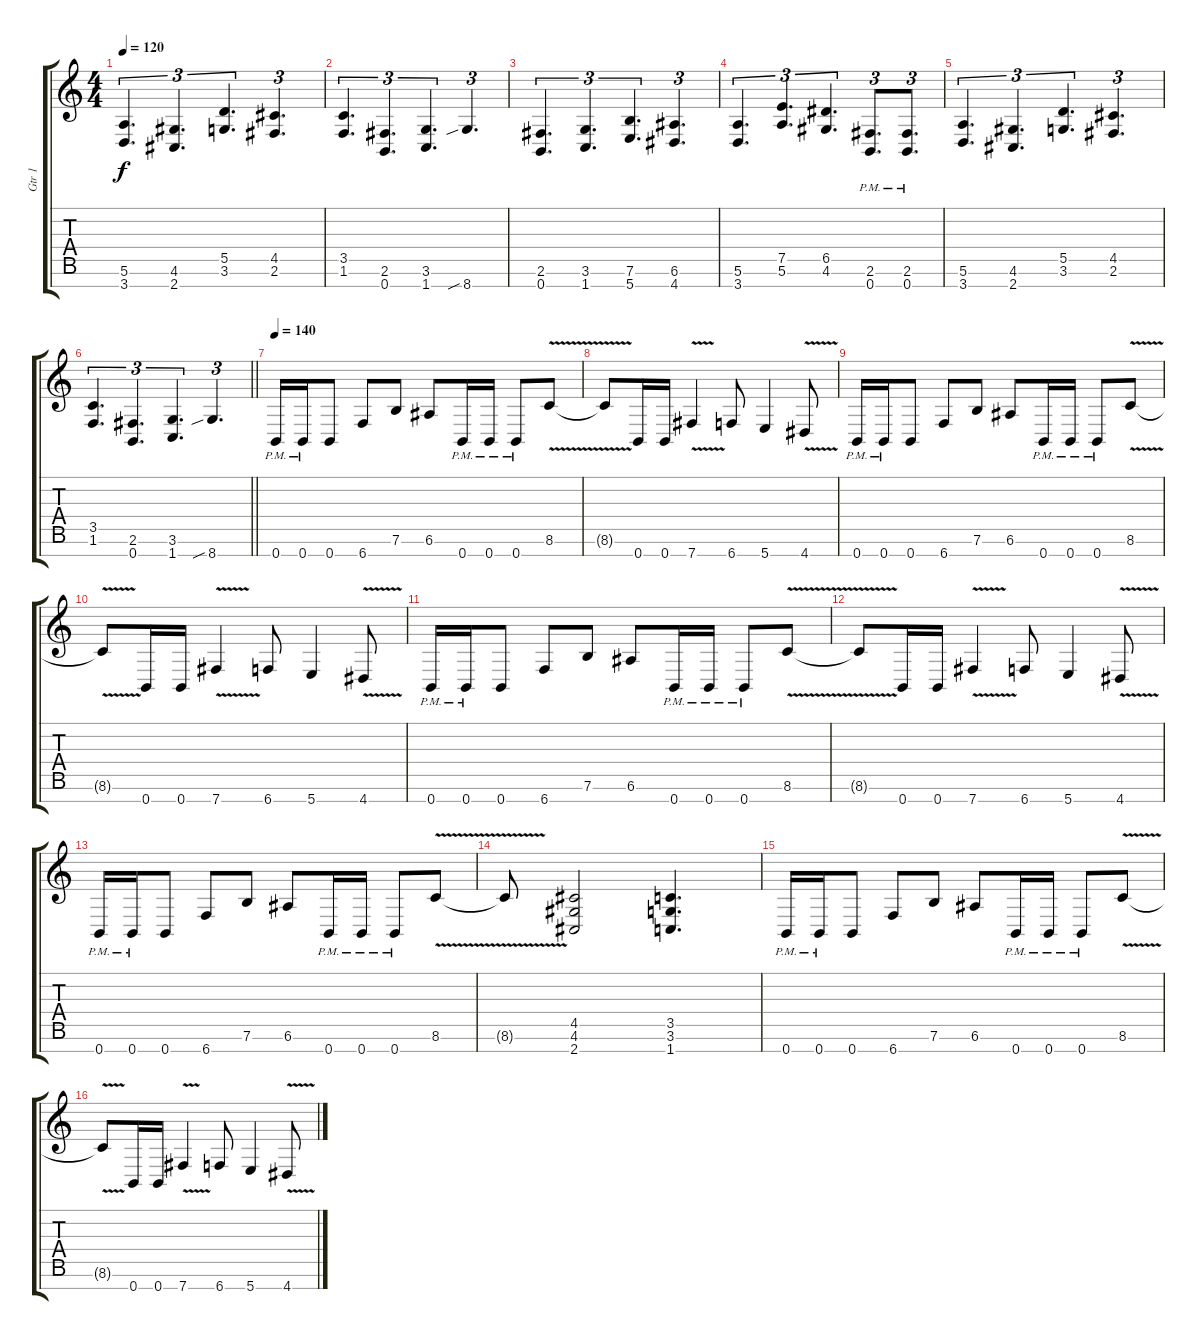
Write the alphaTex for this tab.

\track ("Gtr 1" "Gtr 1") {instrument overdrivenguitar}
\staff {score tabs}
\tuning (E4 B3 G3 D3 A2 E2 B1) {hide}
\ts (4 4)
\tempo 120
\clef g2
\ks c
(5.6 3.7).4{d tu (3 2) dy f} (4.6 2.7).4{d tu (3 2)} (5.5 3.6).4{d tu (3 2)} (4.5 2.6).4{d tu (3 2)} |
(3.5 1.6).4{d tu (3 2)} (2.6 0.7).4{d tu (3 2)} (3.6 1.7).4{d tu (3 2)} 8.7{sib}.4{d tu (3 2)} |
(2.6 0.7).4{d tu (3 2)} (3.6 1.7).4{d tu (3 2)} (7.6 5.7).4{d tu (3 2)} (6.6 4.7).4{d tu (3 2)} |
(5.6 3.7).4{d tu (3 2)} (7.5 5.6).4{d tu (3 2)} (6.5 4.6).4{d tu (3 2)} (2.6{pm} 0.7{pm}).8{d tu (3 2)} (2.6{pm} 0.7{pm}).8{d tu (3 2)} |
(5.6 3.7).4{d tu (3 2)} (4.6 2.7).4{d tu (3 2)} (5.5 3.6).4{d tu (3 2)} (4.5 2.6).4{d tu (3 2)} |
\barLineRight lightlight
(3.5 1.6).4{d tu (3 2)} (2.6 0.7).4{d tu (3 2)} (3.6 1.7).4{d tu (3 2)} 8.7{sib}.4{d tu (3 2)} |
\tempo 140
0.7{pm}.16 0.7{pm}.16 0.7.8 6.7.8 7.6.8 6.6.8 0.7{pm}.16 0.7{pm}.16 0.7{pm}.8 8.6{v}.8 |
8.6{t}.8 0.7.16 0.7.16 7.7{v}.4 6.7.8 5.7.4 4.7{v}.8 |
0.7{pm}.16 0.7{pm}.16 0.7.8 6.7.8 7.6.8 6.6.8 0.7{pm}.16 0.7{pm}.16 0.7{pm}.8 8.6{v}.8 |
8.6{t}.8 0.7.16 0.7.16 7.7{v}.4 6.7.8 5.7.4 4.7{v}.8 |
0.7{pm}.16 0.7{pm}.16 0.7.8 6.7.8 7.6.8 6.6.8 0.7{pm}.16 0.7{pm}.16 0.7{pm}.8 8.6{v}.8 |
8.6{t}.8 0.7.16 0.7.16 7.7{v}.4 6.7.8 5.7.4 4.7{v}.8 |
0.7{pm}.16 0.7{pm}.16 0.7.8 6.7.8 7.6.8 6.6.8 0.7{pm}.16 0.7{pm}.16 0.7{pm}.8 8.6{v}.8 |
8.6{t}.8 (4.5 4.6 2.7).2 (3.5 3.6 1.7).4{d} |
0.7{pm}.16 0.7{pm}.16 0.7.8 6.7.8 7.6.8 6.6.8 0.7{pm}.16 0.7{pm}.16 0.7{pm}.8 8.6{v}.8 |
8.6{t}.8 0.7.16 0.7.16 7.7{v}.4 6.7.8 5.7.4 4.7{v}.8
